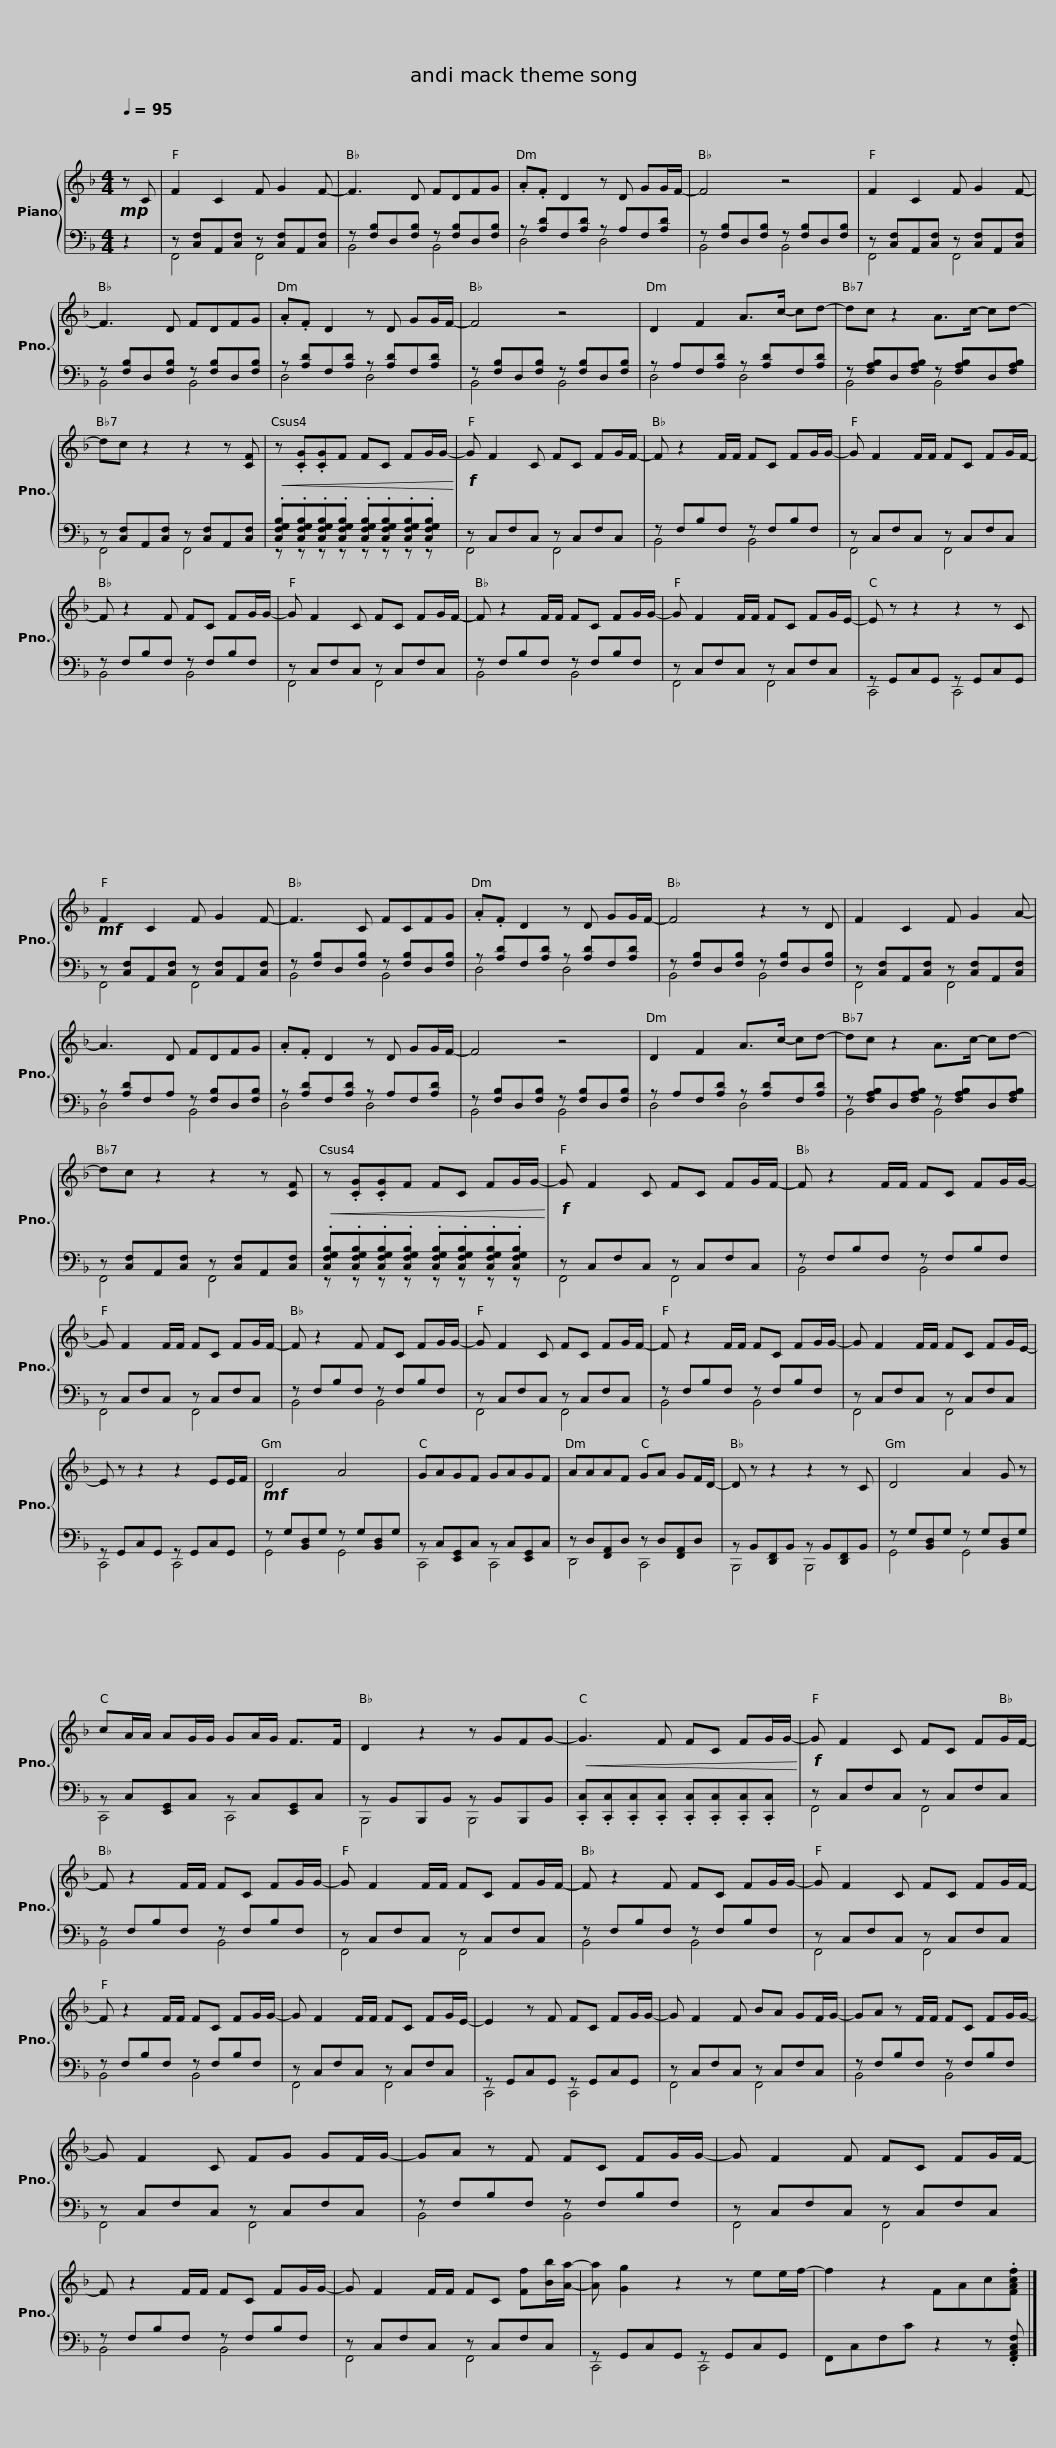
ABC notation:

X:1
%%score { 1 | ( 2 3 ) }
L:1/8
Q:1/4=95
M:4/4
I:linebreak $
K:F
V:1 treble
V:2 bass
V:3 bass
V:1
!mp! z C | F2 C2 F G2 F- | F3 D FDFG | .A.F D2 z D GG/F/- | F4 z4 |$ %5
 F2 C2 F G2 F- | F3 D FDFG | .A.F D2 z D GG/F/- | F4 z4 | D2 F2 A>c- cd- |$ %10
 dc z2 A>c- cd- | dc z2 z2 z [CF] |!<(! z .[CG].[CG]F FC FG/G/-!<)! |!f! G F2 C FC FG/F/- |$ F z2 F/F/ FC FG/G/- | %15
 G F2 F/F/ FC FG/F/- | F z2 F FC FG/G/- | G F2 C FC FG/F/- |$ F z2 F/F/ FC FG/G/- | G F2 F/F/ FC FG/E/- | %20
 E z z2 z2 z C |!mf! F2 C2 F G2 F- |$ F3 C FCFG | .A.F D2 z D GG/F/- | F4 z2 z D | %25
 F2 C2 F G2 A- | A3 D FDFG |$ .A.F D2 z D GG/F/- | F4 z4 | D2 F2 A>c- cd- | %30
 dc z2 A>c- cd- |$ dc z2 z2 z [CF] |!<(! z .[CG].[CG]F FC FG/G/-!<)! |!f! G F2 C FC FG/F/- | F z2 F/F/ FC FG/G/- |$ %35
 G F2 F/F/ FC FG/F/- | F z2 F FC FG/G/- | G F2 C FC FG/F/- | F z2 F/F/ FC FG/G/- |$ G F2 F/F/ FC FG/E/- | %40
 E z z2 z2 EE/F/ |!mf! D4 A4 | GAGF GAGF | AAAF GA GF/D/- |$ D z z2 z2 z C | %45
 D4 A2 G z | cA/A/ AG/G/ GA/G/ F>F | D2 z2 z GFG- |$!<(! G3 F FC FG/G/-!<)! |!f! G F2 C FC FG/F/- | %50
 F z2 F/F/ FC FG/G/- | G F2 F/F/ FC FG/F/- |$ F z2 F FC FG/G/- | G F2 C FC FG/F/- | F z2 F/F/ FC FG/G/- | %55
 G F2 F/F/ FC FG/E/- |$ E2 z F FC FG/G/- | G F2 F BA GF/G/- | GA z F/F/ FC FG/G/- | G F2 C FG GF/G/- |$ %60
 GA z F FC FG/G/- | G F2 F FC FG/F/- | F z2 F/F/ FC FG/G/- | G F2 F/F/ FC [Ff][Bb]/[Aa]/- |$ [Aa] [Gg]2 z2 z ee/f/- | %65
 f2 z2 FAc.[FAcf] |] %66
V:2
 z2 | z [C,F,]A,,[C,F,] z [C,F,]A,,[C,F,] | z [F,B,]D,[F,B,] z [F,B,]D,[F,B,] | z [A,D]F,[A,D] z A,F,[A,D] | z [F,B,]D,[F,B,] z [F,B,]D,[F,B,] |$ %5
 z [C,F,]A,,[C,F,] z [C,F,]A,,[C,F,] | z [F,B,]D,[F,B,] z [F,B,]D,[F,B,] | z [A,D]F,[A,D] z [A,D]F,[A,D] | z [F,B,]D,[F,B,] z [F,B,]D,[F,B,] | z A,F,[A,D] z [A,D]F,[A,D] |$ %10
 z [F,A,B,]D,[F,A,B,] z [F,A,B,]D,[F,A,B,] | z [C,F,]A,,[C,F,] z [C,F,]A,,[C,F,] | .[C,F,G,B,].[C,F,G,B,].[C,F,G,B,].[C,F,G,B,] .[C,F,G,B,].[C,F,G,B,].[C,F,G,B,].[C,F,G,B,] | z C,F,C, z C,F,C, |$ z F,B,F, z F,B,F, | %15
 z C,F,C, z C,F,C, | z F,B,F, z F,B,F, | z C,F,C, z C,F,C, |$ z F,B,F, z F,B,F, | z C,F,C, z C,F,C, | %20
 z G,,C,G,, z G,,C,G,, | z [C,F,]A,,[C,F,] z [C,F,]A,,[C,F,] |$ z [F,B,]D,[F,B,] z [F,B,]D,[F,B,] | z [A,D]F,[A,D] z [A,D]F,[A,D] | z [F,B,]D,[F,B,] z [F,B,]D,[F,B,] | %25
 z [C,F,]A,,[C,F,] z [C,F,]A,,[C,F,] | z [A,D]F,A, z [F,B,]D,[F,B,] |$ z [A,D]F,[A,D] z A,F,[A,D] | z [F,B,]D,[F,B,] z [F,B,]D,[F,B,] | z A,F,[A,D] z [A,D]F,[A,D] | %30
 z [F,A,B,]D,[F,A,B,] z [F,A,B,]D,[F,A,B,] |$ z [C,F,]A,,[C,F,] z [C,F,]A,,[C,F,] | .[C,F,G,B,].[C,F,G,B,].[C,F,G,B,].[C,F,G,B,] .[C,F,G,B,].[C,F,G,B,].[C,F,G,B,].[C,F,G,B,] | z C,F,C, z C,F,C, | z F,B,F, z F,B,F, |$ %35
 z C,F,C, z C,F,C, | z F,B,F, z F,B,F, | z C,F,C, z C,F,C, | z F,B,F, z F,B,F, |$ z C,F,C, z C,F,C, | %40
 z G,,C,G,, z G,,C,G,, | z G,[B,,D,]G, z G,[B,,D,]G, | z C,[E,,G,,]C, z C,[E,,G,,]C, | z D,[F,,A,,]D, z D,[F,,A,,]D, |$ z B,,[D,,F,,]B,, z B,,[D,,F,,]B,, | %45
 z G,[B,,D,]G, z G,[B,,D,]G, | z C,[E,,G,,]C, z C,[E,,G,,]C, | z B,,B,,,B,, z B,,B,,,B,, |$ .[C,,C,].[C,,C,].[C,,C,].[C,,C,] .[C,,C,].[C,,C,].[C,,C,].[C,,C,] | z C,F,C, z C,F,C, | %50
 z F,B,F, z F,B,F, | z C,F,C, z C,F,C, |$ z F,B,F, z F,B,F, | z C,F,C, z C,F,C, | z F,B,F, z F,B,F, | %55
 z C,F,C, z C,F,C, |$ z G,,C,G,, z G,,C,G,, | z C,F,C, z C,F,C, | z F,B,F, z F,B,F, | z C,F,C, z C,F,C, |$ %60
 z F,B,F, z F,B,F, | z C,F,C, z C,F,C, | z F,B,F, z F,B,F, | z C,F,C, z C,F,C, |$ z G,,C,G,, z G,,C,G,, | %65
 F,,C,F,C z2 z .[F,,A,,C,F,] |] %66
V:3
 x2 | F,,4 F,,4 | B,,4 B,,4 | D,4 D,4 | B,,4 B,,4 |$ %5
 F,,4 F,,4 | B,,4 B,,4 | D,4 D,4 | B,,4 B,,4 | D,4 D,4 |$ %10
 B,,4 B,,4 | F,,4 F,,4 | z z z z z z z z | F,,4 F,,4 |$ B,,4 B,,4 | %15
 F,,4 F,,4 | B,,4 B,,4 | F,,4 F,,4 |$ B,,4 B,,4 | F,,4 F,,4 | %20
 C,,4 C,,4 | F,,4 F,,4 |$ B,,4 B,,4 | D,4 D,4 | B,,4 B,,4 | %25
 F,,4 F,,4 | D,4 B,,4 |$ D,4 D,4 | B,,4 B,,4 | D,4 D,4 | %30
 B,,4 B,,4 |$ F,,4 F,,4 | z z z z z z z z | F,,4 F,,4 | B,,4 B,,4 |$ %35
 F,,4 F,,4 | B,,4 B,,4 | F,,4 F,,4 | B,,4 B,,4 |$ F,,4 F,,4 | %40
 C,,4 C,,4 | G,,4 G,,4 | C,,4 C,,4 | D,,4 C,,4 |$ B,,,4 B,,,4 | %45
 G,,4 G,,4 | C,,4 C,,4 | B,,,4 B,,,4 |$ x8 | F,,4 F,,4 | %50
 B,,4 B,,4 | F,,4 F,,4 |$ B,,4 B,,4 | F,,4 F,,4 | B,,4 B,,4 | %55
 F,,4 F,,4 |$ C,,4 C,,4 | F,,4 F,,4 | B,,4 B,,4 | F,,4 F,,4 |$ %60
 B,,4 B,,4 | F,,4 F,,4 | B,,4 B,,4 | F,,4 F,,4 |$ C,,4 C,,4 | %65
 x8 |] %66
